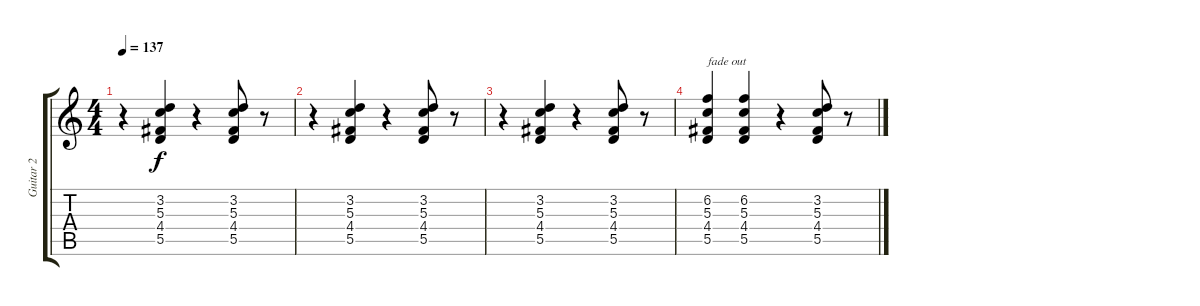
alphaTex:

\track ("Guitar 2" "Guitar 2") {instrument overdrivenguitar}
\staff {score tabs}
\tuning (E4 B3 G3 D3 A2 E2) {hide}
\ts (4 4)
\tempo 137
\clef g2
\ks c
r.4{dy f} (3.2 5.3 4.4 5.5).4 r.4 (3.2 5.3 4.4 5.5).8 r.8 |
r.4 (3.2 5.3 4.4 5.5).4 r.4 (3.2 5.3 4.4 5.5).8 r.8 |
r.4 (3.2 5.3 4.4 5.5).4 r.4 (3.2 5.3 4.4 5.5).8 r.8 |
(6.2 5.3 4.4 5.5).4{txt "fade out"} (6.2 5.3 4.4 5.5).4 r.4 (3.2 5.3 4.4 5.5).8 r.8
